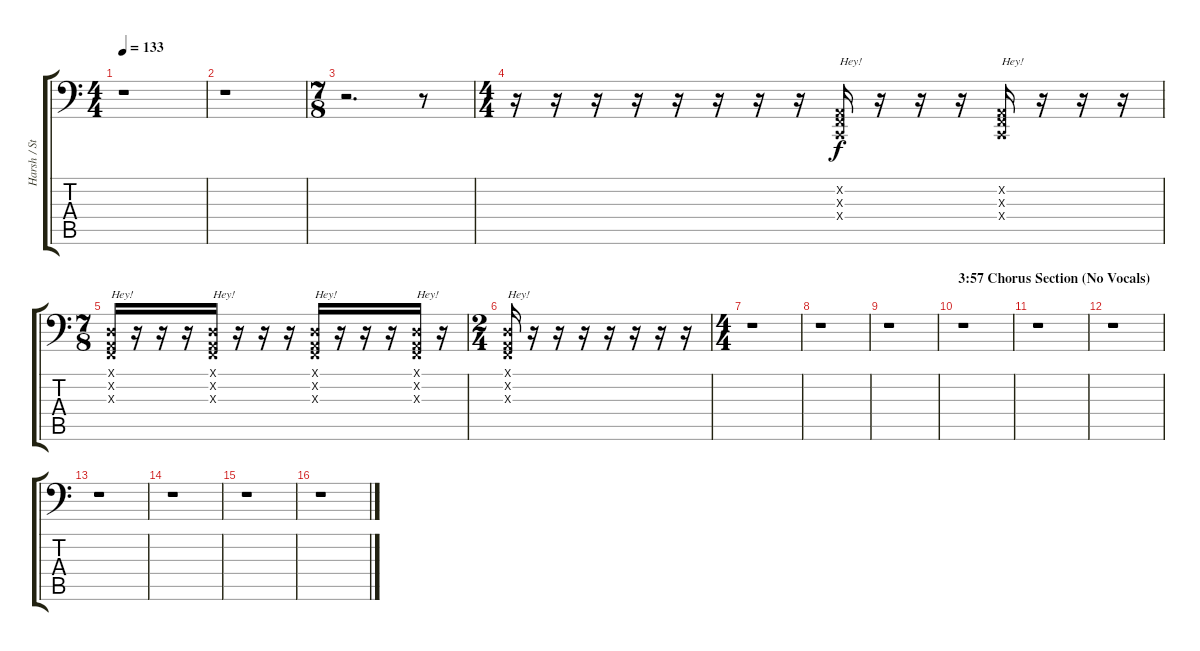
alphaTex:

\track ("Harsh / Stage-Whispered Vocals" "Harsh / St") {instrument timpani}
\staff {score tabs}
\tuning (D3 A2 F2 C2 G1 D1) {hide}
\ts (4 4)
\tempo 133
\clef f4
\ks c
r.1{dy f} |
r.1 |
\ts (7 8)
r.2{d} r.8 |
\ts (4 4)
r.16 r.16 r.16 r.16 r.16 r.16 r.16 r.16 (0.2{x} 0.3{x} 0.4{x}).16{txt "Hey!"} r.16 r.16 r.16 (0.2{x} 0.3{x} 0.4{x}).16{txt "Hey!"} r.16 r.16 r.16 |
\ts (7 8)
(0.1{x} 0.2{x} 0.3{x}).16{txt "Hey!"} r.16 r.16 r.16 (0.1{x} 0.2{x} 0.3{x}).16{txt "Hey!"} r.16 r.16 r.16 (0.1{x} 0.2{x} 0.3{x}).16{txt "Hey!"} r.16 r.16 r.16 (0.1{x} 0.2{x} 0.3{x}).16{txt "Hey!"} r.16 |
\ts (2 4)
(0.1{x} 0.2{x} 0.3{x}).16{txt "Hey!"} r.16 r.16 r.16 r.16 r.16 r.16 r.16 |
\ts (4 4)
r.1 |
r.1 |
r.1 |
\section ("" "3:57 Chorus Section (No Vocals)")
r.1 |
r.1 |
r.1 |
r.1 |
r.1 |
r.1 |
r.1
